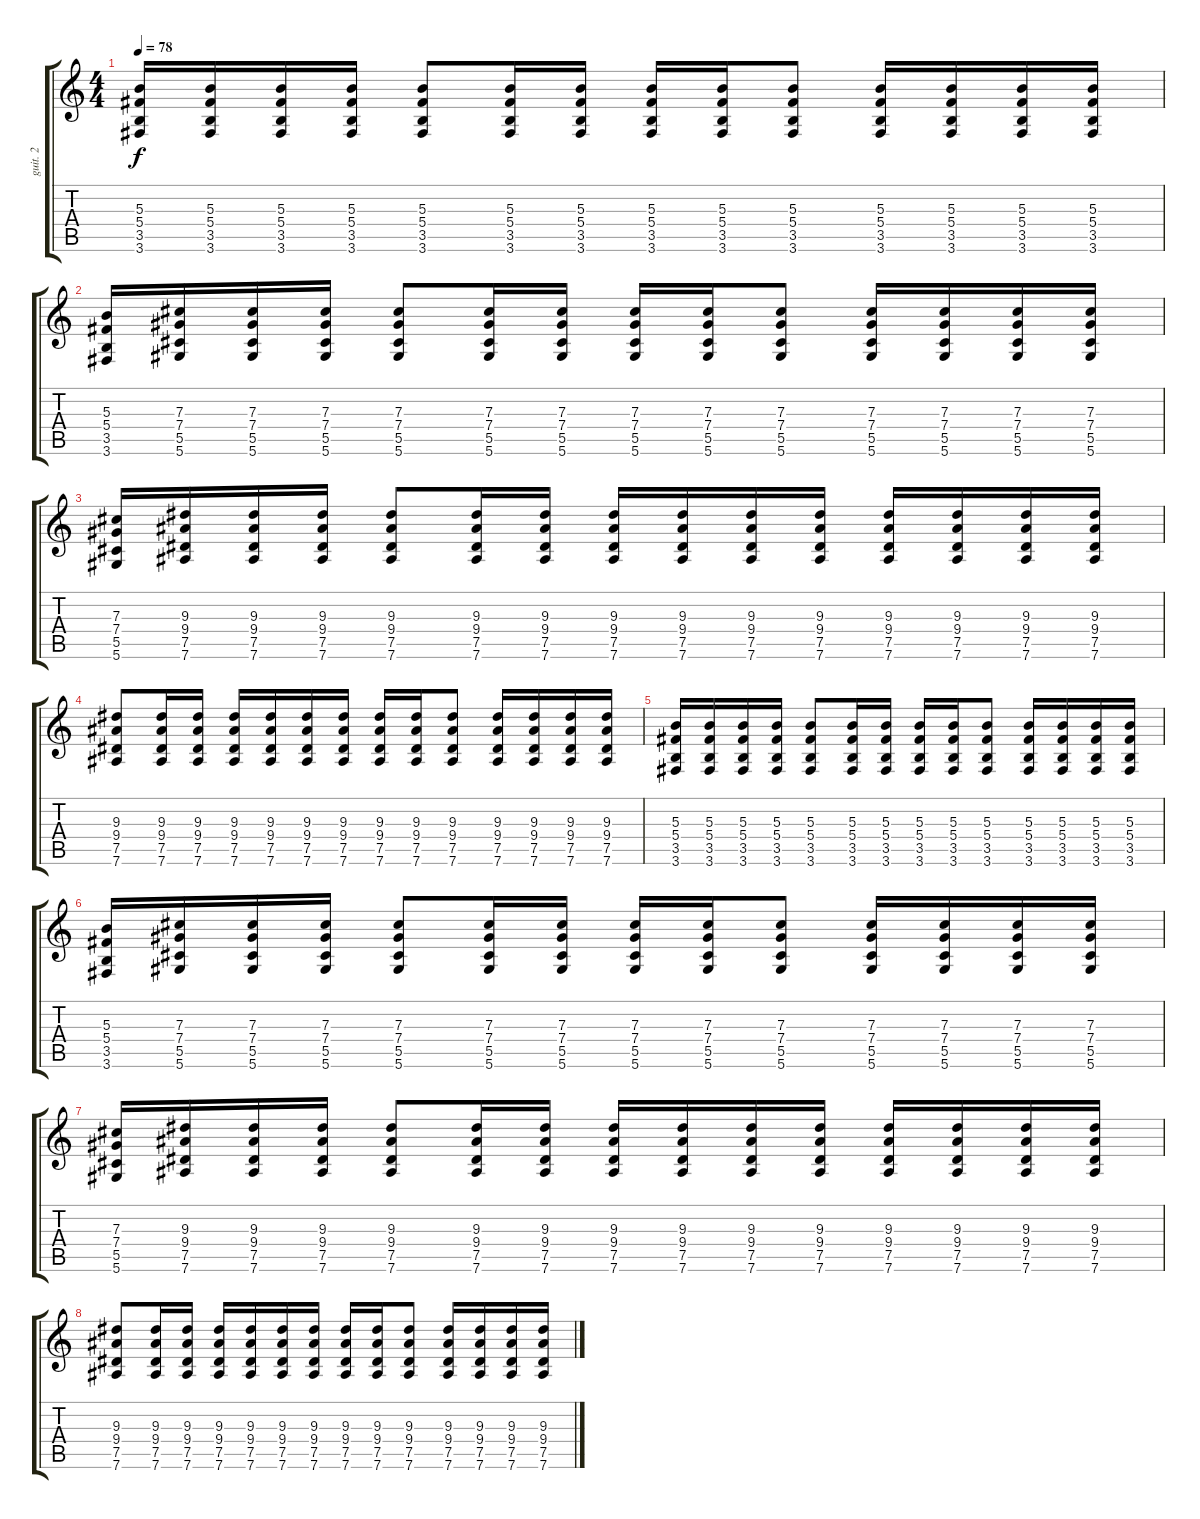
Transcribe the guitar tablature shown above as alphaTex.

\track ("guit. 2" "guit. 2") {instrument distortionguitar}
\staff {score tabs}
\tuning (Eb4 Bb3 Gb3 Db3 Ab2 Eb2) {hide}
\ts (4 4)
\tempo 78
\clef g2
\ks c
(5.3 5.4 3.5 3.6).16{dy f volume 8} (5.3 5.4 3.5 3.6).16 (5.3 5.4 3.5 3.6).16 (5.3 5.4 3.5 3.6).16 (5.3 5.4 3.5 3.6).8 (5.3 5.4 3.5 3.6).16 (5.3 5.4 3.5 3.6).16 (5.3 5.4 3.5 3.6).16 (5.3 5.4 3.5 3.6).16 (5.3 5.4 3.5 3.6).8 (5.3 5.4 3.5 3.6).16 (5.3 5.4 3.5 3.6).16 (5.3 5.4 3.5 3.6).16 (5.3 5.4 3.5 3.6).16 |
(5.3 5.4 3.5 3.6).16 (7.3 7.4 5.5 5.6).16 (7.3 7.4 5.5 5.6).16 (7.3 7.4 5.5 5.6).16 (7.3 7.4 5.5 5.6).8 (7.3 7.4 5.5 5.6).16 (7.3 7.4 5.5 5.6).16 (7.3 7.4 5.5 5.6).16 (7.3 7.4 5.5 5.6).16 (7.3 7.4 5.5 5.6).8 (7.3 7.4 5.5 5.6).16 (7.3 7.4 5.5 5.6).16 (7.3 7.4 5.5 5.6).16 (7.3 7.4 5.5 5.6).16 |
(7.3 7.4 5.5 5.6).16 (9.3 9.4 7.5 7.6).16 (9.3 9.4 7.5 7.6).16 (9.3 9.4 7.5 7.6).16 (9.3 9.4 7.5 7.6).8 (9.3 9.4 7.5 7.6).16 (9.3 9.4 7.5 7.6).16 (9.3 9.4 7.5 7.6).16 (9.3 9.4 7.5 7.6).16 (9.3 9.4 7.5 7.6).16 (9.3 9.4 7.5 7.6).16 (9.3 9.4 7.5 7.6).16 (9.3 9.4 7.5 7.6).16 (9.3 9.4 7.5 7.6).16 (9.3 9.4 7.5 7.6).16 |
(9.3 9.4 7.5 7.6).8 (9.3 9.4 7.5 7.6).16 (9.3 9.4 7.5 7.6).16 (9.3 9.4 7.5 7.6).16 (9.3 9.4 7.5 7.6).16 (9.3 9.4 7.5 7.6).16 (9.3 9.4 7.5 7.6).16 (9.3 9.4 7.5 7.6).16 (9.3 9.4 7.5 7.6).16 (9.3 9.4 7.5 7.6).8 (9.3 9.4 7.5 7.6).16 (9.3 9.4 7.5 7.6).16 (9.3 9.4 7.5 7.6).16 (9.3 9.4 7.5 7.6).16 |
(5.3 5.4 3.5 3.6).16{volume 8} (5.3 5.4 3.5 3.6).16 (5.3 5.4 3.5 3.6).16 (5.3 5.4 3.5 3.6).16 (5.3 5.4 3.5 3.6).8 (5.3 5.4 3.5 3.6).16 (5.3 5.4 3.5 3.6).16 (5.3 5.4 3.5 3.6).16 (5.3 5.4 3.5 3.6).16 (5.3 5.4 3.5 3.6).8 (5.3 5.4 3.5 3.6).16 (5.3 5.4 3.5 3.6).16 (5.3 5.4 3.5 3.6).16 (5.3 5.4 3.5 3.6).16 |
(5.3 5.4 3.5 3.6).16 (7.3 7.4 5.5 5.6).16 (7.3 7.4 5.5 5.6).16 (7.3 7.4 5.5 5.6).16 (7.3 7.4 5.5 5.6).8 (7.3 7.4 5.5 5.6).16 (7.3 7.4 5.5 5.6).16 (7.3 7.4 5.5 5.6).16 (7.3 7.4 5.5 5.6).16 (7.3 7.4 5.5 5.6).8 (7.3 7.4 5.5 5.6).16 (7.3 7.4 5.5 5.6).16 (7.3 7.4 5.5 5.6).16 (7.3 7.4 5.5 5.6).16 |
(7.3 7.4 5.5 5.6).16 (9.3 9.4 7.5 7.6).16 (9.3 9.4 7.5 7.6).16 (9.3 9.4 7.5 7.6).16 (9.3 9.4 7.5 7.6).8 (9.3 9.4 7.5 7.6).16 (9.3 9.4 7.5 7.6).16 (9.3 9.4 7.5 7.6).16 (9.3 9.4 7.5 7.6).16 (9.3 9.4 7.5 7.6).16 (9.3 9.4 7.5 7.6).16 (9.3 9.4 7.5 7.6).16 (9.3 9.4 7.5 7.6).16 (9.3 9.4 7.5 7.6).16 (9.3 9.4 7.5 7.6).16 |
(9.3 9.4 7.5 7.6).8 (9.3 9.4 7.5 7.6).16 (9.3 9.4 7.5 7.6).16 (9.3 9.4 7.5 7.6).16 (9.3 9.4 7.5 7.6).16 (9.3 9.4 7.5 7.6).16 (9.3 9.4 7.5 7.6).16 (9.3 9.4 7.5 7.6).16 (9.3 9.4 7.5 7.6).16 (9.3 9.4 7.5 7.6).8 (9.3 9.4 7.5 7.6).16 (9.3 9.4 7.5 7.6).16 (9.3 9.4 7.5 7.6).16 (9.3 9.4 7.5 7.6).16
